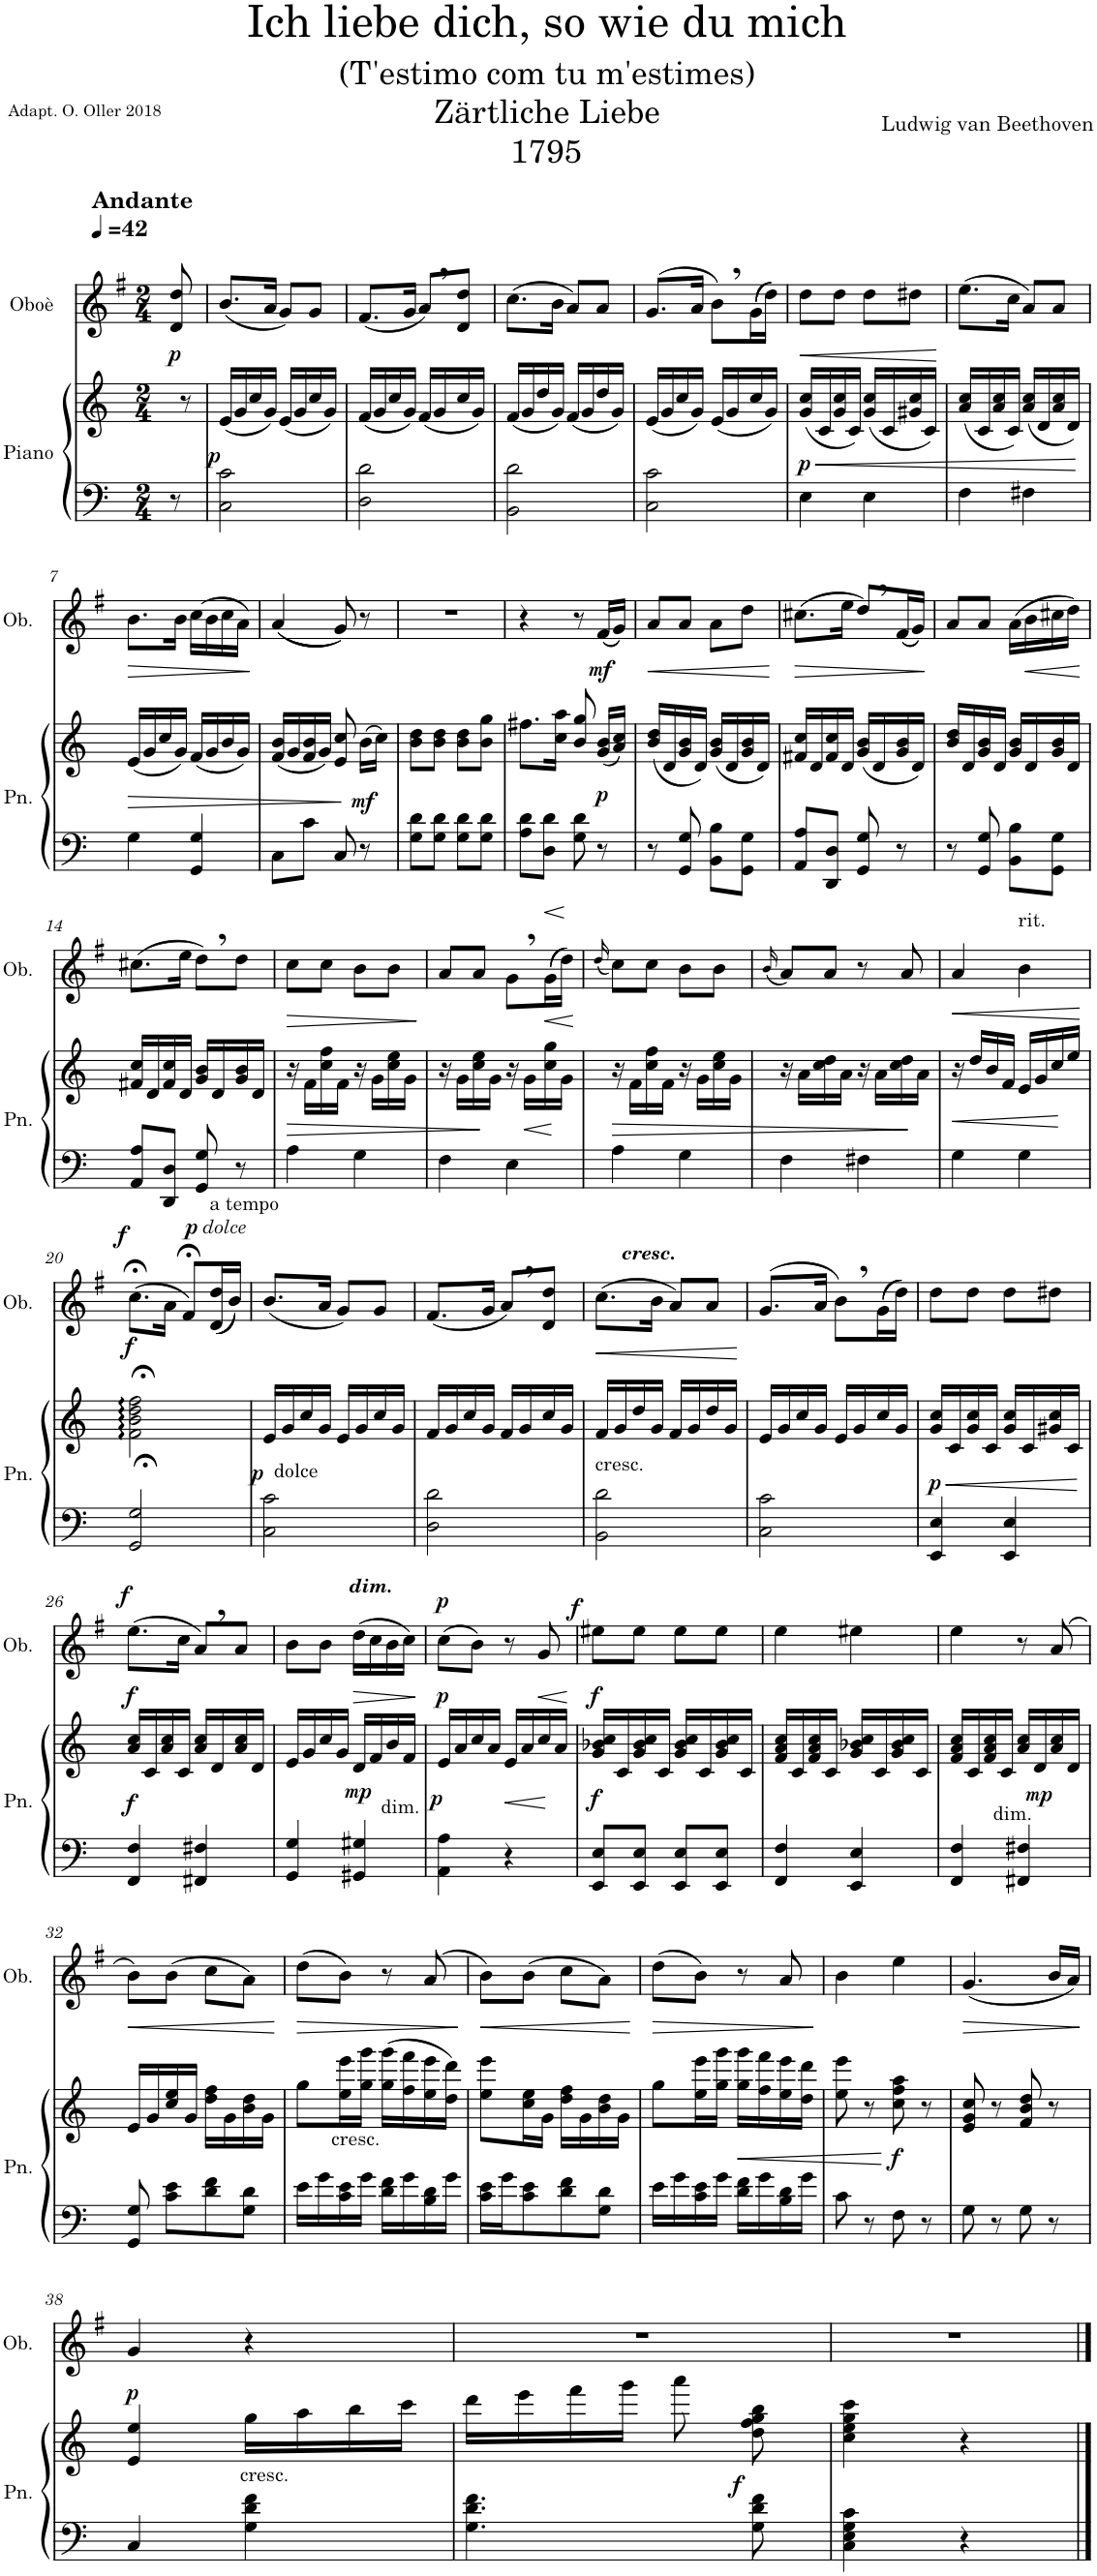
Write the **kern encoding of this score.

**kern	**kern	**dynam	**kern	**dynam
*part2	*part2	*part2	*part1	*part1
*staff3	*staff2	*staff2/3	*staff1	*staff1
*I"Piano	*	*	*I"Oboè	*
*I'Pn.	*	*	*I'Ob.	*
*clefF4	*clefG2	*	*clefG2	*
*	*	*	*Trd-3c-5	*
*k[]	*k[]	*	*k[f#]	*
*M2/4	*M2/4	*	*M2/4	*
*MM42	*MM42	*	*MM42	*
=	=	=	=	=
!	!	!	!LO:TX:a:B:t=Andante	!
!	!	!	!	!LO:DY:b
8r	8r	.	8d/ 8dd/	p
=1	=1	=1	=1	=1
!	!	!LO:DY:a=2	!	!
2C\ 2c\	(16e/LL	p	(8.b/L	.
.	16g/	.	.	.
.	16cc/	.	.	.
.	16g/JJ)	.	16a/Jk	.
.	(16e/LL	.	8g/L)	.
.	16g/	.	.	.
.	16cc/	.	8g/J	.
.	16g/JJ)	.	.	.
=2	=2	=2	=2	=2
2D\ 2d\	(16f/LL	.	(8.f#/L	.
.	16g/	.	.	.
.	16cc/	.	.	.
.	16g/JJ)	.	16g/Jk	.
.	(16f/LL	.	8a,/L)	.
.	16g/	.	.	.
.	16cc/	.	8d/ 8dd/J	.
.	16g/JJ)	.	.	.
=3	=3	=3	=3	=3
2BB\ 2d\	(16f/LL	.	(8.cc\L	.
.	16g/	.	.	.
.	16dd/	.	.	.
.	16g/JJ)	.	16b\Jk	.
.	(16f/LL	.	8a/L)	.
.	16g/	.	.	.
.	16dd/	.	8a/J	.
.	16g/JJ)	.	.	.
=4	=4	=4	=4	=4
2C\ 2c\	(16e/LL	.	(8.g/L	.
.	16g/	.	.	.
.	16cc/	.	.	.
.	16g/JJ)	.	16a/Jk	.
.	(16e/LL	.	8b,\L)	.
.	16g/	.	.	.
.	16cc/	.	(((16g\L	.
.	16g/JJ)	.	16dd\JJ)))	.
=5	=5	=5	=5	=5
!	!	!LO:HP:b	!	!LO:HP:b
!	!	!LO:DY:n=1:b	!	!
4E\	(16g/ 16cc/LL	< p	8dd\L	<
.	16c/	.	.	.
.	16g/ 16cc/	.	8dd\J	.
.	16c/JJ)	.	.	.
4E\	(16g/ 16cc/LL	.	8dd\L	.
.	16c/	.	.	.
.	16g#X/ 16cc/	.	8dd#X\J	.
.	16c/JJ)	.	.	.
.	.	.	.	[
=6	=6	=6	=6	=6
4F\	(16a/ 16cc/LL	.	(8.ee\L	.
.	16c/	.	.	.
.	16a/ 16cc/	.	.	.
.	16c/JJ)	.	16cc\Jk	.
4F#X\	(16a/ 16cc/LL	.	8a/L)	.
.	16d/	.	.	.
.	16a/ 16cc/	.	8a/J	.
.	16d/JJ)	[	.	.
!!LO:LB:g=z
=7	=7	=7	=7	=7
!	!	!LO:HP:b	!	!LO:HP:b
4G\	(16e/LL	>	8.b\L	>
.	16g/	.	.	.
.	16cc/	.	.	.
.	16g/JJ)	.	16b\Jk	.
4GG/ 4G/	(16f/LL	.	(16cc\LL	.
.	16g/	.	16b\	.
.	16b/	.	16cc\	.
.	16g/JJ)	.	16a\JJ)	.
.	.	.	.	]
=8	=8	=8	=8	=8
8C\L	(16f/ 16b/LL	.	((4a/	.
.	16g/	.	.	.
8c\J	16f/ 16b/	.	.	.
.	16g/JJ)	.	.	.
8C/	8e/ 8cc/	]	8g/))	.
!	!	!LO:DY:b	!	!
8r	(16b\LL	mf	8r	.
.	16cc\JJ)	.	.	.
=9	=9	=9	=9	=9
8G\ 8d\L	8b\ 8dd\L	.	2r	.
8G\ 8d\J	8b\ 8dd\J	.	.	.
8G\ 8d\L	8b\ 8dd\L	.	.	.
8G\ 8d\J	8b\ 8gg\J	.	.	.
=10	=10	=10	=10	=10
8A\ 8d\L	8.ff#X\L	.	4r	.
8D\ 8d\J	.	.	.	.
.	16cc\ 16aa\Jk	.	.	.
8G\ 8d\	8b/ 8gg/	.	8r	.
!	!	!LO:DY:b	!	!LO:DY:b
8r	(16g/ 16b/LL	p	((16f#/LL	mf
.	16a/ 16cc/JJ)	.	16g/JJ))	.
=11	=11	=11	=11	=11
!	!	!	!	!LO:HP:b
8r	(16b/ 16dd/LL	.	8a/L	<
.	16d/	.	.	.
8GG/ 8G/	16g/ 16b/	.	8a/J	.
.	16d/JJ)	.	.	.
8BB\ 8B\L	(16g/ 16b/LL	.	8a\L	.
.	16d/	.	.	.
8GG\ 8G\J	16g/ 16b/	.	8dd\J	.
.	16d/JJ)	.	.	.
.	.	.	.	[
=12	=12	=12	=12	=12
!	!	!	!	!LO:HP:b
8AA/ 8A/L	16f#X/ 16cc/LL	.	(8.cc#X\L	>
.	16d/	.	.	.
8DD/ 8D/J	16f#/ 16cc/	.	.	.
.	16d/JJ	.	16ee\Jk	.
8GG/ 8G/	(16g/ 16b/LL	.	8dd,/L)	.
.	16d/	.	.	.
8r	16g/ 16b/	.	((16f#/L	.
.	16d/JJ)	.	16g/JJ))	.
.	.	.	.	]
=13	=13	=13	=13	=13
8r	16b/ 16dd/LL	.	8a/L	.
.	16d/	.	.	.
8GG/ 8G/	16g/ 16b/	.	8a/J	.
.	16d/JJ	.	.	.
8BB\ 8B\L	16g/ 16b/LL	.	(16a\LL	.
!	!	!	!	!LO:HP:b
.	16d/	.	16b\	<
8GG\ 8G\J	16g/ 16b/	.	16cc#X\	.
.	16d/JJ	.	16dd\JJ)	.
.	.	.	.	[
!!LO:LB:g=z
=14	=14	=14	=14	=14
8AA/ 8A/L	16f#X/ 16cc/LL	.	(8.cc#X\L	.
.	16d/	.	.	.
8DD/ 8D/J	16f#/ 16cc/	.	.	.
.	16d/JJ	.	16ee\Jk	.
8GG/ 8G/	16g/ 16b/LL	.	8dd,\L)	.
.	16d/	.	.	.
8r	16g/ 16b/	.	8dd\J	.
.	16d/JJ	.	.	.
=15	=15	=15	=15	=15
!	!	!LO:HP:b	!	!LO:HP:b
4A\	16r	>	8cc\L	>
.	16f\LL	.	.	.
.	16cc\ 16ff\	.	8cc\J	.
.	16f\JJ	.	.	.
4G\	16r	.	8b\L	.
.	16g\LL	.	.	.
.	16cc\ 16ee\	.	8b\J	.
.	16g\JJ	.	.	.
.	.	.	.	]
=16	=16	=16	=16	=16
4F\	16r	.	8a/L	.
.	16g\LL	.	.	.
.	16cc\ 16ee\	.	8a/J	.
.	16g\JJ	]	.	.
4E\	16r	.	8g,\L	.
!	!	!LO:HP:b	!	!
.	16g\LL	<	.	.
!	!	!	!	!LO:HP:b
.	16cc\ 16gg\	.	((16g\L	<
!	!	!	!	!LO:HP:b
.	16g\JJ	[	16dd\JJ))	<
.	.	.	.	[ [
=17	=17	=17	=17	=17
.	.	.	(16qcc/	.
!	!	!LO:HP:b	!	!
4A\	16r	>	8cc\L)	.
.	16f\LL	.	.	.
.	16cc\ 16ff\	.	8cc\J	.
.	16f\JJ	.	.	.
4G\	16r	.	8b\L	.
.	16g\LL	.	.	.
.	16cc\ 16ee\	.	8b\J	.
.	16g\JJ	.	.	.
=18	=18	=18	=18	=18
.	.	.	(16qb/	.
4F\	16r	.	8a/L)	.
.	16a\LL	.	.	.
.	16cc\ 16dd\	.	8a/J	.
.	16a\JJ	.	.	.
4F#X\	16r	.	8r	.
.	16a\LL	.	.	.
.	16cc\ 16dd\	.	8a/	.
.	16a\JJ	]	.	.
=19	=19	=19	=19	=19
!	!	!LO:HP:b	!	!LO:HP:b
4G\	16r	<	4a/	<
.	16dd/LL	.	.	.
.	16b/	.	.	.
.	16f/JJ	.	.	.
!	!	!	!LO:TX:a:t=rit.	!
4G\	16e/LL	.	4b\	.
.	16g/	.	.	.
.	16cc/	.	.	.
.	16ee/JJ	[	.	.
.	.	.	.	[
!!LO:LB:g=z
=20	=20	=20	=20	=20
!	!	!LO:DY:a	!	!LO:DY:a
2GG/;< 2G/;<	2f\:;< 2b\:;< 2dd\:;< 2ff\:;<	f	(8.cc;<\L	f
.	.	.	16a\Jk	.
!	!	!	!	!LO:DY:a
!	!	!	!	!LO:DY:n=1:a
.	.	.	8f#;</L)	p other-dynamics
!	!	!	!LO:TX:a:t=a tempo	!
.	.	.	(((16d/ 16dd/L	.
.	.	.	16b/JJ)))	.
=21	=21	=21	=21	=21
!	!	!LO:DY:b	!	!
2C\ 2c\	16e/LL	p	(8.b/L	.
!	!LO:TX:b:t=dolce	!	!	!
.	16g/	.	.	.
.	16cc/	.	.	.
.	16g/JJ	.	16a/Jk	.
.	16e/LL	.	8g/L)	.
.	16g/	.	.	.
.	16cc/	.	8g/J	.
.	16g/JJ	.	.	.
=22	=22	=22	=22	=22
2D\ 2d\	16f/LL	.	(8.f#/L	.
.	16g/	.	.	.
.	16cc/	.	.	.
.	16g/JJ	.	16g/Jk	.
.	16f/LL	.	8a,/L)	.
.	16g/	.	.	.
.	16cc/	.	8d/ 8dd/J	.
.	16g/JJ	.	.	.
=23	=23	=23	=23	=23
!	!LO:TX:b:t=cresc.	!	!	!
!	!	!	!	!LO:HP:b
!	!	!	!	!LO:DY:n=1:a
2BB\ 2d\	16f/LL	.	(8.cc\L	< other-dynamics
.	16g/	.	.	.
.	16dd/	.	.	.
.	16g/JJ	.	16b\Jk	.
.	16f/LL	.	8a/L)	.
.	16g/	.	.	.
.	16dd/	.	8a/J	.
.	16g/JJ	.	.	.
.	.	.	.	[
=24	=24	=24	=24	=24
2C\ 2c\	16e/LL	.	(8.g/L	.
.	16g/	.	.	.
.	16cc/	.	.	.
.	16g/JJ	.	16a/Jk	.
.	16e/LL	.	8b,\L)	.
.	16g/	.	.	.
.	16cc/	.	(((16g\L	.
.	16g/JJ	.	16dd\JJ)))	.
=25	=25	=25	=25	=25
!	!	!LO:HP:b	!	!
!	!	!LO:DY:n=1:b	!	!
4EE/ 4E/	16g/ 16cc/LL	< p	8dd\L	.
.	16c/	.	.	.
.	16g/ 16cc/	.	8dd\J	.
.	16c/JJ	.	.	.
4EE/ 4E/	16g/ 16cc/LL	.	8dd\L	.
.	16c/	.	.	.
.	16g#X/ 16cc/	.	8dd#X\J	.
.	16c/JJ	[	.	.
!!LO:LB:g=z
=26	=26	=26	=26	=26
!	!	!LO:DY:b	!	!LO:DY:a
!	!	!	!	!LO:DY:n=1:b
4FF/ 4F/	16a/ 16cc/LL	f	(8.ee\L	f f
.	16c/	.	.	.
.	16a/ 16cc/	.	.	.
.	16c/JJ	.	16cc\Jk	.
4FF#X/ 4F#X/	16a/ 16cc/LL	.	8a,/L)	.
.	16d/	.	.	.
.	16a/ 16cc/	.	8a/J	.
.	16d/JJ	.	.	.
=27	=27	=27	=27	=27
4GG/ 4G/	16e/LL	.	8b\L	.
.	16g/	.	.	.
.	16cc/	.	8b\J	.
.	16g/JJ	.	.	.
!	!LO:TX:b:t=dim.	!	!	!
!	!	!LO:DY:b	!	!LO:HP:b
4GG#X/ 4G#X/	16d/LL	mp	(16dd\LL	>
!	!	!	!	!LO:DY:a
.	16f/	.	16cc\	other-dynamics
.	16b/	.	16b\	.
.	16f/JJ	.	16cc\JJ)	.
.	.	.	.	]
=28	=28	=28	=28	=28
!	!	!LO:DY:b	!	!LO:DY:a
!	!	!	!	!LO:DY:n=1:b
4AA\ 4A\	16e/LL	p	(8cc\L	p p
.	16a/	.	.	.
.	16cc/	.	8b\J)	.
.	16a/JJ	.	.	.
!	!	!LO:HP:b	!	!
4r	16e/LL	<	8r	.
.	16a/	.	.	.
!	!	!	!	!LO:HP:b
.	16cc/	.	8g/	<
.	16a/JJ	[	.	.
.	.	.	.	[
=29	=29	=29	=29	=29
!	!	!LO:DY:b	!	!LO:DY:a
!	!	!	!	!LO:DY:n=1:b
8EE/ 8E/L	16g/ 16b-X/ 16cc/LL	f	8ee#X\L	f f
.	16c/	.	.	.
8EE/ 8E/J	16g/ 16b-/ 16cc/	.	8ee#\J	.
.	16c/JJ	.	.	.
8EE/ 8E/L	16g/ 16b-/ 16cc/LL	.	8ee#\L	.
.	16c/	.	.	.
8EE/ 8E/J	16g/ 16b-/ 16cc/	.	8ee#\J	.
.	16c/JJ	.	.	.
=30	=30	=30	=30	=30
4FF/ 4F/	16f/ 16a/ 16cc/LL	.	4ee\	.
.	16c/	.	.	.
.	16f/ 16a/ 16cc/	.	.	.
.	16c/JJ	.	.	.
4EE/ 4E/	16g/ 16b-X/ 16cc/LL	.	4ee#X\	.
.	16c/	.	.	.
.	16g/ 16b-/ 16cc/	.	.	.
.	16c/JJ	.	.	.
=31	=31	=31	=31	=31
4FF/ 4F/	16f/ 16a/ 16cc/LL	.	4ee\	.
.	16c/	.	.	.
.	16f/ 16a/ 16cc/	.	.	.
.	16c/JJ	.	.	.
!	!LO:TX:b:t=dim.	!	!	!
4FF#X/ 4F#X/	16a/ 16cc/LL	.	8r	.
!	!	!LO:DY:b	!	!
.	16d/	mp	.	.
.	16a/ 16cc/	.	(8a/	.
.	16d/JJ	.	.	.
!!LO:LB:g=z
=32	=32	=32	=32	=32
!	!	!	!	!LO:HP:b
8GG/ 8G/	16e/LL	.	8b\L)	<
.	16g/	.	.	.
8c\ 8e\L	16cc/ 16ee/	.	(8b\J	.
.	16g/JJ	.	.	.
8d\ 8f\	16dd\ 16ff\LL	.	8cc\L	.
.	16g\	.	.	.
8G\ 8d\J	16b\ 16dd\	.	8a\J)	.
.	16g\JJ	.	.	.
.	.	.	.	[
=33	=33	=33	=33	=33
!	!	!	!	!LO:HP:b
16e\LL	8gg\L	.	(8dd\L	>
16g\	.	.	.	.
!	!LO:TX:b:t=cresc.	!	!	!
16c\ 16e\	16ee\ 16eee\L	.	8b\J)	.
16g\JJ	16gg\ 16ggg\JJ	.	.	.
16d\ 16f\LL	(16gg\ 16ggg\LL	.	8r	.
16g\	16ff\ 16fff\	.	.	.
16B\ 16d\	16ee\ 16eee\	.	(8a/	.
16g\JJ	16dd\ 16ddd\JJ)	.	.	.
.	.	.	.	]
=34	=34	=34	=34	=34
!	!	!	!	!LO:HP:b
16c\ 16e\LL	8ee\ 8eee\L	.	8b\L)	<
16g\J	.	.	.	.
8c\ 8e\	16cc\ 16ee\L	.	(8b\J	.
.	16g\JJ	.	.	.
8d\ 8f\	16dd\ 16ff\LL	.	8cc\L	.
.	16g\	.	.	.
8G\ 8d\J	16b\ 16dd\	.	8a\J)	.
.	16g\JJ	.	.	.
.	.	.	.	[
=35	=35	=35	=35	=35
!	!	!	!	!LO:HP:b
16e\LL	8gg\L	.	(8dd\L	>
16g\	.	.	.	.
16c\ 16e\	16ee\ 16eee\L	.	8b\J)	.
16g\JJ	16gg\ 16ggg\JJ	.	.	.
!	!	!LO:HP:b	!	!
16d\ 16f\LL	16gg\ 16ggg\LL	<	8r	.
16g\	16ff\ 16fff\	.	.	.
16B\ 16d\	16ee\ 16eee\	.	8a/	.
16g\JJ	16dd\ 16ddd\JJ	.	.	.
.	.	.	.	]
=36	=36	=36	=36	=36
8c\	8ee\ 8eee\	.	4b\	.
8r	8r	.	.	.
!	!	!LO:DY:n=1:b	!	!
8F\	8cc\ 8ff\ 8aa\	[ f	4ee\	.
8r	8r	.	.	.
=37	=37	=37	=37	=37
!	!	!	!	!LO:HP:b
8G\	8e/ 8g/ 8cc/	.	(4.g/	>
8r	8r	.	.	.
8G\	8f/ 8b/ 8dd/	.	.	.
8r	8r	.	16b/LL	.
.	.	.	16a/JJ)	.
.	.	.	.	]
!!LO:LB:g=z
=38	=38	=38	=38	=38
!	!	!	!	!LO:DY:b
4C/	4e/ 4ee/	.	4g/	p
!	!LO:TX:b:t=cresc.	!	!	!
4G\ 4d\ 4f\	16gg\LL	.	4r	.
.	16aa\	.	.	.
.	16bb\	.	.	.
.	16ccc\JJ	.	.	.
=39	=39	=39	=39	=39
4.G\ 4.d\ 4.f\	16ddd\LL	.	2r	.
.	16eee\	.	.	.
.	16fff\	.	.	.
.	16ggg\JJ	.	.	.
.	8aaa\	.	.	.
!	!	!LO:DY:b	!	!
8G\ 8d\ 8f\	8dd\ 8ff\ 8gg\ 8bb\	f	.	.
=40	=40	=40	=40	=40
4C\ 4E\ 4G\ 4c\	4cc\ 4ee\ 4gg\ 4ccc\	.	2r	.
4r	4r	.	.	.
==	==	==	==	==
*-	*-	*-	*-	*-
